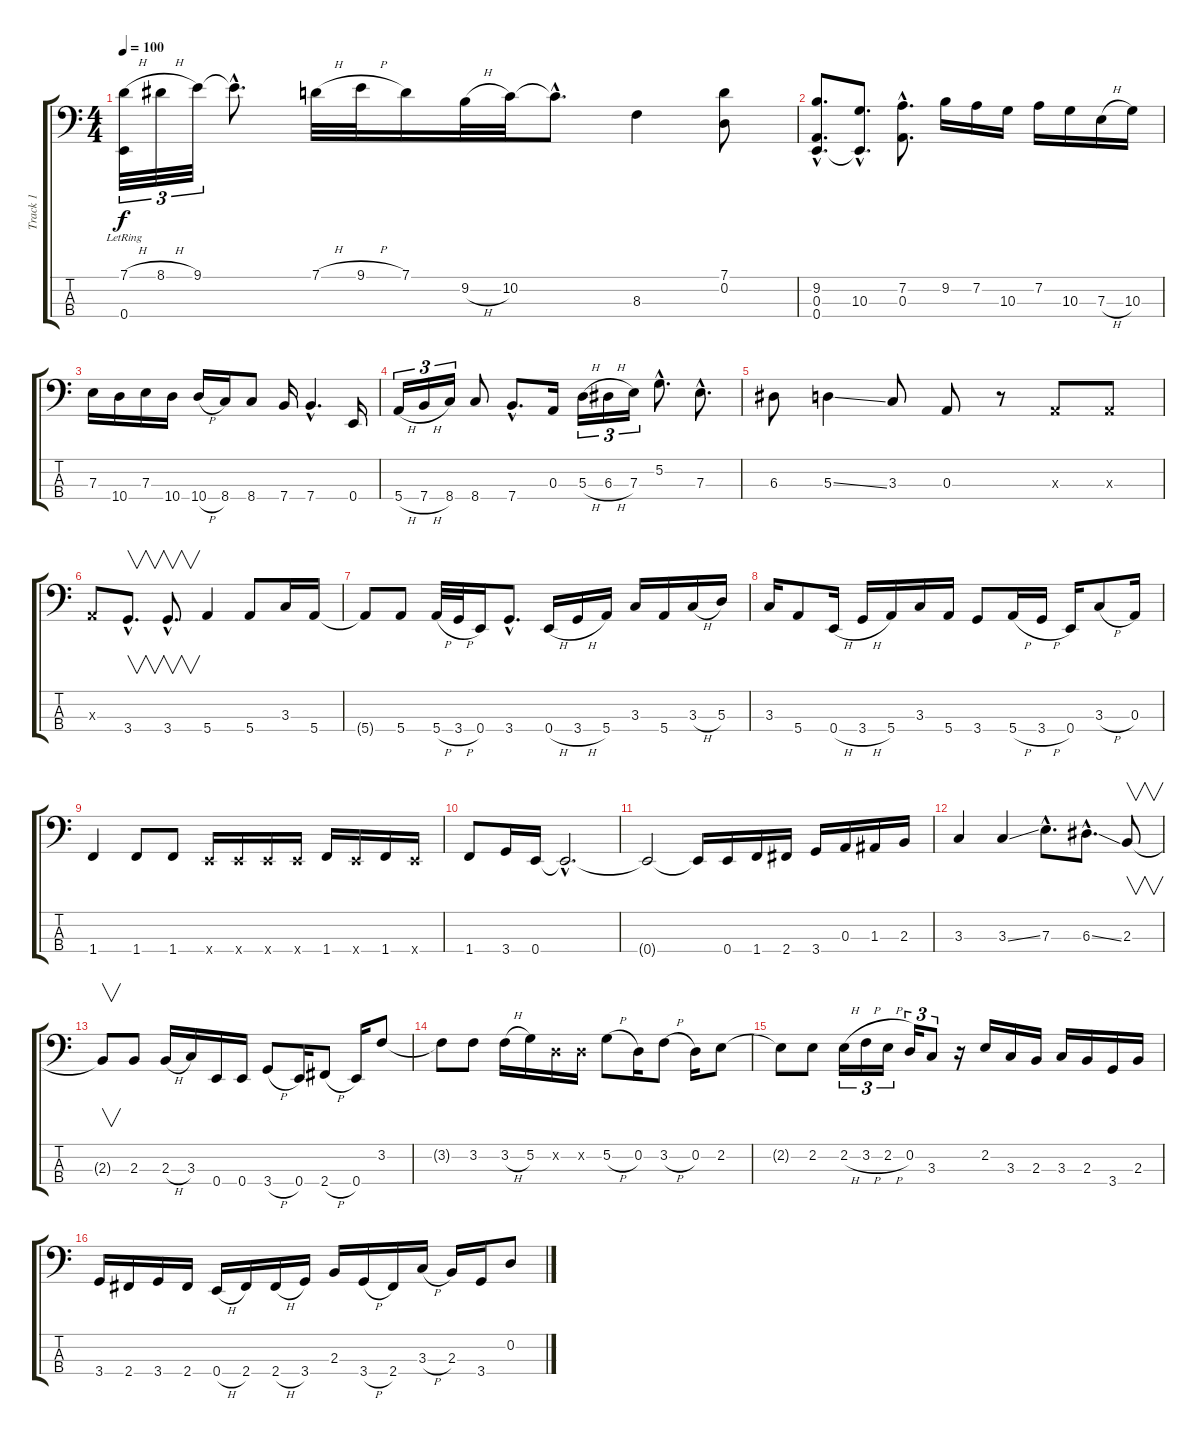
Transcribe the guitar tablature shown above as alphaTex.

\track ("Track 1" "Track 1") {instrument electricbassfinger}
\staff {score tabs}
\tuning (G2 D2 A1 E1) {hide}
\ts (4 4)
\tempo 100
\clef f4
\ks c
(7.1{h} 0.4{lr}).32{tu (3 2) dy f instrument electricbassfinger} 8.1{h}.32{tu (3 2)} 9.1.32{tu (3 2)} 9.1{hac t}.8{d} 7.1{h}.32 9.1{h}.32 7.1.16 9.2{h}.32 10.2.32 10.2{hac t}.8{d} 8.3.4 (7.1 0.2).8 |
(9.2{hac} 0.3{hac} 0.4{hac}).8{d} (10.3{hac} 0.4{hac t}).8{d} (7.2{hac} 0.3{hac}).8{d} 9.2.16 7.2.16 10.3.16 7.2.16 10.3.16 7.3{h}.16 10.3.16 |
7.3.16 10.4.16 7.3.16 10.4.16 10.4{h}.16 8.4.16 8.4.8 7.4.16 7.4{hac}.4{d} 0.4.16 |
5.4{h}.16{tu (3 2)} 7.4{h}.16{tu (3 2)} 8.4.16{tu (3 2)} 8.4.8 7.4{hac}.8{d} 0.3.16 5.3{h}.16{tu (3 2)} 6.3{h}.16{tu (3 2)} 7.3.16{tu (3 2)} 5.2{hac}.8{d} 7.3{hac}.8{d} |
6.3.8 5.3{ss}.4 3.3.8 0.3.8 r.8 0.3{x}.8 0.3{x}.8 |
\section ("" "")
0.3{x}.8 3.4{hac}.8{v d} 3.4{hac}.8{v d} 5.4.4 5.4.8 3.3.16 5.4.16 |
5.4{t}.8 5.4.8 5.4{h}.32 3.4{h}.32 0.4.16 3.4{hac}.8{d} 0.4{h}.16 3.4{h}.16 5.4.16 3.3.16 5.4.16 3.3{h}.16 5.3.16 |
3.3.16 5.4.8 0.4{h}.16 3.4{h}.16 5.4.16 3.3.16 5.4.16 3.4.8 5.4{h}.16 3.4{h}.16 0.4.16 3.3{h}.8 0.3.16 |
1.4.4 1.4.8 1.4.8 0.4{x}.16 0.4{x}.16 0.4{x}.16 0.4{x}.16 1.4.16 0.4{x}.16 1.4.16 0.4{x}.16 |
1.4.8 3.4.16 0.4.16 0.4{hac t}.2{d} |
0.4{t}.2 0.4{t}.16 0.4.16 1.4.16 2.4.16 3.4.16 0.3.16 1.3.16 2.3.16 |
\section ("" "")
3.3.4 3.3{ss}.4 7.3{hac}.8{d} 6.3{ss hac}.8{d} 2.3.8{v} |
2.3{t}.8{v} 2.3.8 2.3{h}.16 3.3.16 0.4.16 0.4.16 3.4{h}.8 0.4.16 2.4{h}.8 0.4.16 3.2.8 |
3.2{t}.8 3.2.8 3.2{h}.16 5.2.16 0.2{x}.16 0.2{x}.16 5.2{h}.8 0.2.16 3.2{h}.8 0.2.16 2.2.8 |
2.2{t}.8 2.2.8 2.2{h}.16{tu (3 2)} 3.2{h}.16{tu (3 2)} 2.2{h}.16{tu (3 2)} 0.2.16{tu (3 2)} 3.3.8{tu (3 2)} r.16 2.2.16 3.3.16 2.3.16 3.3.16 2.3.16 3.4.16 2.3.16 |
3.4.16 2.4.16 3.4.16 2.4.16 0.4{h}.16 2.4.16 2.4{h}.16 3.4.16 2.3.16 3.4{h}.16 2.4.16 3.3{h}.16 2.3.16 3.4.16 0.2.8
